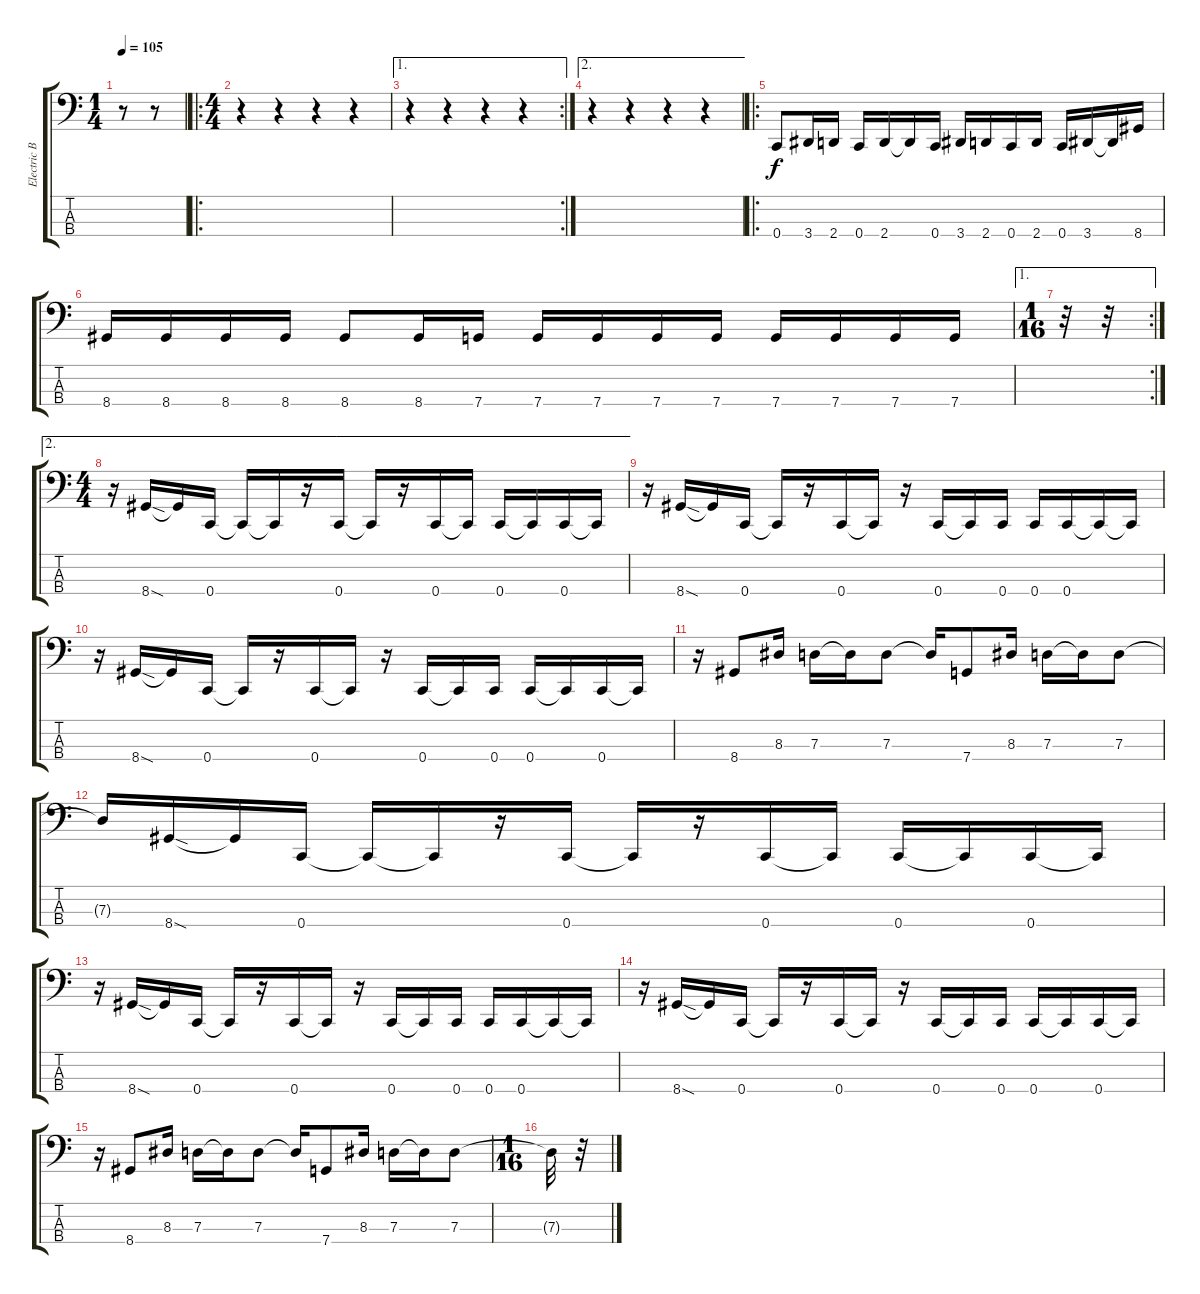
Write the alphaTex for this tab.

\track ("Electric Bass" "Electric B") {instrument electricbassfinger}
\staff {score tabs}
\tuning (F2 C2 G1 C1) {hide}
\ts (1 4)
\tempo 105
\clef f4
\ks c
r.8{dy f instrument electricbassfinger} r.8 |
\ro
\ts (4 4)
r.4 r.4 r.4 r.4 |
\ae 1
\rc 2
r.4 r.4 r.4 r.4 |
\ae 2
r.4 r.4 r.4 r.4 |
\ro
0.4.8 3.4.16 2.4.16 0.4.16 2.4.16 2.4{t}.16 0.4.16 3.4.16 2.4.16 0.4.16 2.4.16 0.4.16 3.4.16 3.4{t}.16 8.4.16 |
8.4.16 8.4.16 8.4.16 8.4.16 8.4.8 8.4.16 7.4.16 7.4.16 7.4.16 7.4.16 7.4.16 7.4.16 7.4.16 7.4.16 7.4.16 |
\ae 1
\rc 2
\ts (1 16)
r.32 r.32 |
\ae 2
\ts (4 4)
r.16 8.4{sod}.16 8.4{t}.16 0.4.16 0.4{t}.16 0.4{t}.16 r.16 0.4.16 0.4{t}.16 r.16 0.4.16 0.4{t}.16 0.4.16 0.4{t}.16 0.4.16 0.4{t}.16 |
r.16 8.4{sod}.16 8.4{t}.16 0.4.16 0.4{t}.16 r.16 0.4.16 0.4{t}.16 r.16 0.4.16 0.4{t}.16 0.4.16 0.4.16 0.4.16 0.4{t}.16 0.4{t}.16 |
r.16 8.4{sod}.16 8.4{t}.16 0.4.16 0.4{t}.16 r.16 0.4.16 0.4{t}.16 r.16 0.4.16 0.4{t}.16 0.4.16 0.4.16 0.4{t}.16 0.4.16 0.4{t}.16 |
r.16 8.4.8 8.3.16 7.3.16 7.3{t}.16 7.3.8 7.3{t}.16 7.4.8 8.3.16 7.3.16 7.3{t}.16 7.3.8 |
7.3{t}.16 8.4{sod}.16 8.4{t}.16 0.4.16 0.4{t}.16 0.4{t}.16 r.16 0.4.16 0.4{t}.16 r.16 0.4.16 0.4{t}.16 0.4.16 0.4{t}.16 0.4.16 0.4{t}.16 |
r.16 8.4{sod}.16 8.4{t}.16 0.4.16 0.4{t}.16 r.16 0.4.16 0.4{t}.16 r.16 0.4.16 0.4{t}.16 0.4.16 0.4.16 0.4.16 0.4{t}.16 0.4{t}.16 |
r.16 8.4{sod}.16 8.4{t}.16 0.4.16 0.4{t}.16 r.16 0.4.16 0.4{t}.16 r.16 0.4.16 0.4{t}.16 0.4.16 0.4.16 0.4{t}.16 0.4.16 0.4{t}.16 |
r.16 8.4.8 8.3.16 7.3.16 7.3{t}.16 7.3.8 7.3{t}.16 7.4.8 8.3.16 7.3.16 7.3{t}.16 7.3.8 |
\ts (1 16)
7.3{t}.32 r.32
